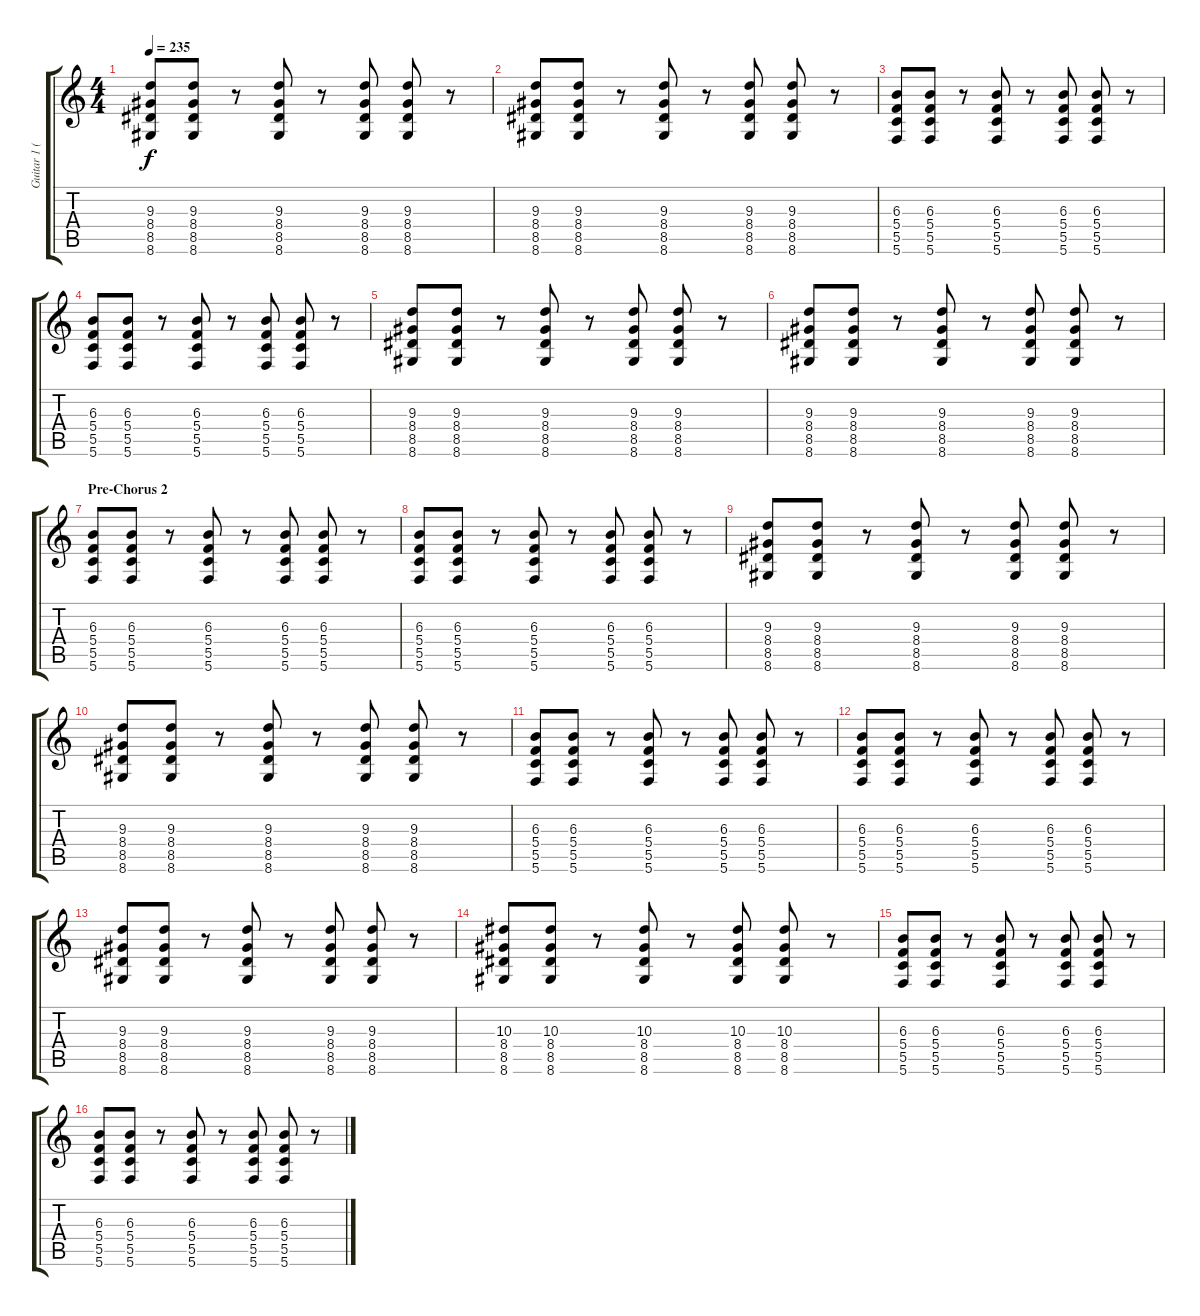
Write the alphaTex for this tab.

\track ("Guitar 1 (Paul)" "Guitar 1 (") {instrument distortionguitar}
\staff {score tabs}
\tuning (D4 A3 F3 C3 G2 C2) {hide}
\ts (4 4)
\tempo 235
\clef g2
\ks c
(9.3 8.4 8.5 8.6).8{dy f} (9.3 8.4 8.5 8.6).8 r.8 (9.3 8.4 8.5 8.6).8 r.8 (9.3 8.4 8.5 8.6).8 (9.3 8.4 8.5 8.6).8 r.8 |
(9.3 8.4 8.5 8.6).8 (9.3 8.4 8.5 8.6).8 r.8 (9.3 8.4 8.5 8.6).8 r.8 (9.3 8.4 8.5 8.6).8 (9.3 8.4 8.5 8.6).8 r.8 |
(6.3 5.4 5.5 5.6).8 (6.3 5.4 5.5 5.6).8 r.8 (6.3 5.4 5.5 5.6).8 r.8 (6.3 5.4 5.5 5.6).8 (6.3 5.4 5.5 5.6).8 r.8 |
(6.3 5.4 5.5 5.6).8 (6.3 5.4 5.5 5.6).8 r.8 (6.3 5.4 5.5 5.6).8 r.8 (6.3 5.4 5.5 5.6).8 (6.3 5.4 5.5 5.6).8 r.8 |
(9.3 8.4 8.5 8.6).8 (9.3 8.4 8.5 8.6).8 r.8 (9.3 8.4 8.5 8.6).8 r.8 (9.3 8.4 8.5 8.6).8 (9.3 8.4 8.5 8.6).8 r.8 |
(9.3 8.4 8.5 8.6).8 (9.3 8.4 8.5 8.6).8 r.8 (9.3 8.4 8.5 8.6).8 r.8 (9.3 8.4 8.5 8.6).8 (9.3 8.4 8.5 8.6).8 r.8 |
\section ("" "Pre-Chorus 2")
(6.3 5.4 5.5 5.6).8 (6.3 5.4 5.5 5.6).8 r.8 (6.3 5.4 5.5 5.6).8 r.8 (6.3 5.4 5.5 5.6).8 (6.3 5.4 5.5 5.6).8 r.8 |
(6.3 5.4 5.5 5.6).8 (6.3 5.4 5.5 5.6).8 r.8 (6.3 5.4 5.5 5.6).8 r.8 (6.3 5.4 5.5 5.6).8 (6.3 5.4 5.5 5.6).8 r.8 |
(9.3 8.4 8.5 8.6).8 (9.3 8.4 8.5 8.6).8 r.8 (9.3 8.4 8.5 8.6).8 r.8 (9.3 8.4 8.5 8.6).8 (9.3 8.4 8.5 8.6).8 r.8 |
(9.3 8.4 8.5 8.6).8 (9.3 8.4 8.5 8.6).8 r.8 (9.3 8.4 8.5 8.6).8 r.8 (9.3 8.4 8.5 8.6).8 (9.3 8.4 8.5 8.6).8 r.8 |
(6.3 5.4 5.5 5.6).8 (6.3 5.4 5.5 5.6).8 r.8 (6.3 5.4 5.5 5.6).8 r.8 (6.3 5.4 5.5 5.6).8 (6.3 5.4 5.5 5.6).8 r.8 |
(6.3 5.4 5.5 5.6).8 (6.3 5.4 5.5 5.6).8 r.8 (6.3 5.4 5.5 5.6).8 r.8 (6.3 5.4 5.5 5.6).8 (6.3 5.4 5.5 5.6).8 r.8 |
(9.3 8.4 8.5 8.6).8 (9.3 8.4 8.5 8.6).8 r.8 (9.3 8.4 8.5 8.6).8 r.8 (9.3 8.4 8.5 8.6).8 (9.3 8.4 8.5 8.6).8 r.8 |
(10.3 8.4 8.5 8.6).8 (10.3 8.4 8.5 8.6).8 r.8 (10.3 8.4 8.5 8.6).8 r.8 (10.3 8.4 8.5 8.6).8 (10.3 8.4 8.5 8.6).8 r.8 |
(6.3 5.4 5.5 5.6).8 (6.3 5.4 5.5 5.6).8 r.8 (6.3 5.4 5.5 5.6).8 r.8 (6.3 5.4 5.5 5.6).8 (6.3 5.4 5.5 5.6).8 r.8 |
(6.3 5.4 5.5 5.6).8 (6.3 5.4 5.5 5.6).8 r.8 (6.3 5.4 5.5 5.6).8 r.8 (6.3 5.4 5.5 5.6).8 (6.3 5.4 5.5 5.6).8 r.8
